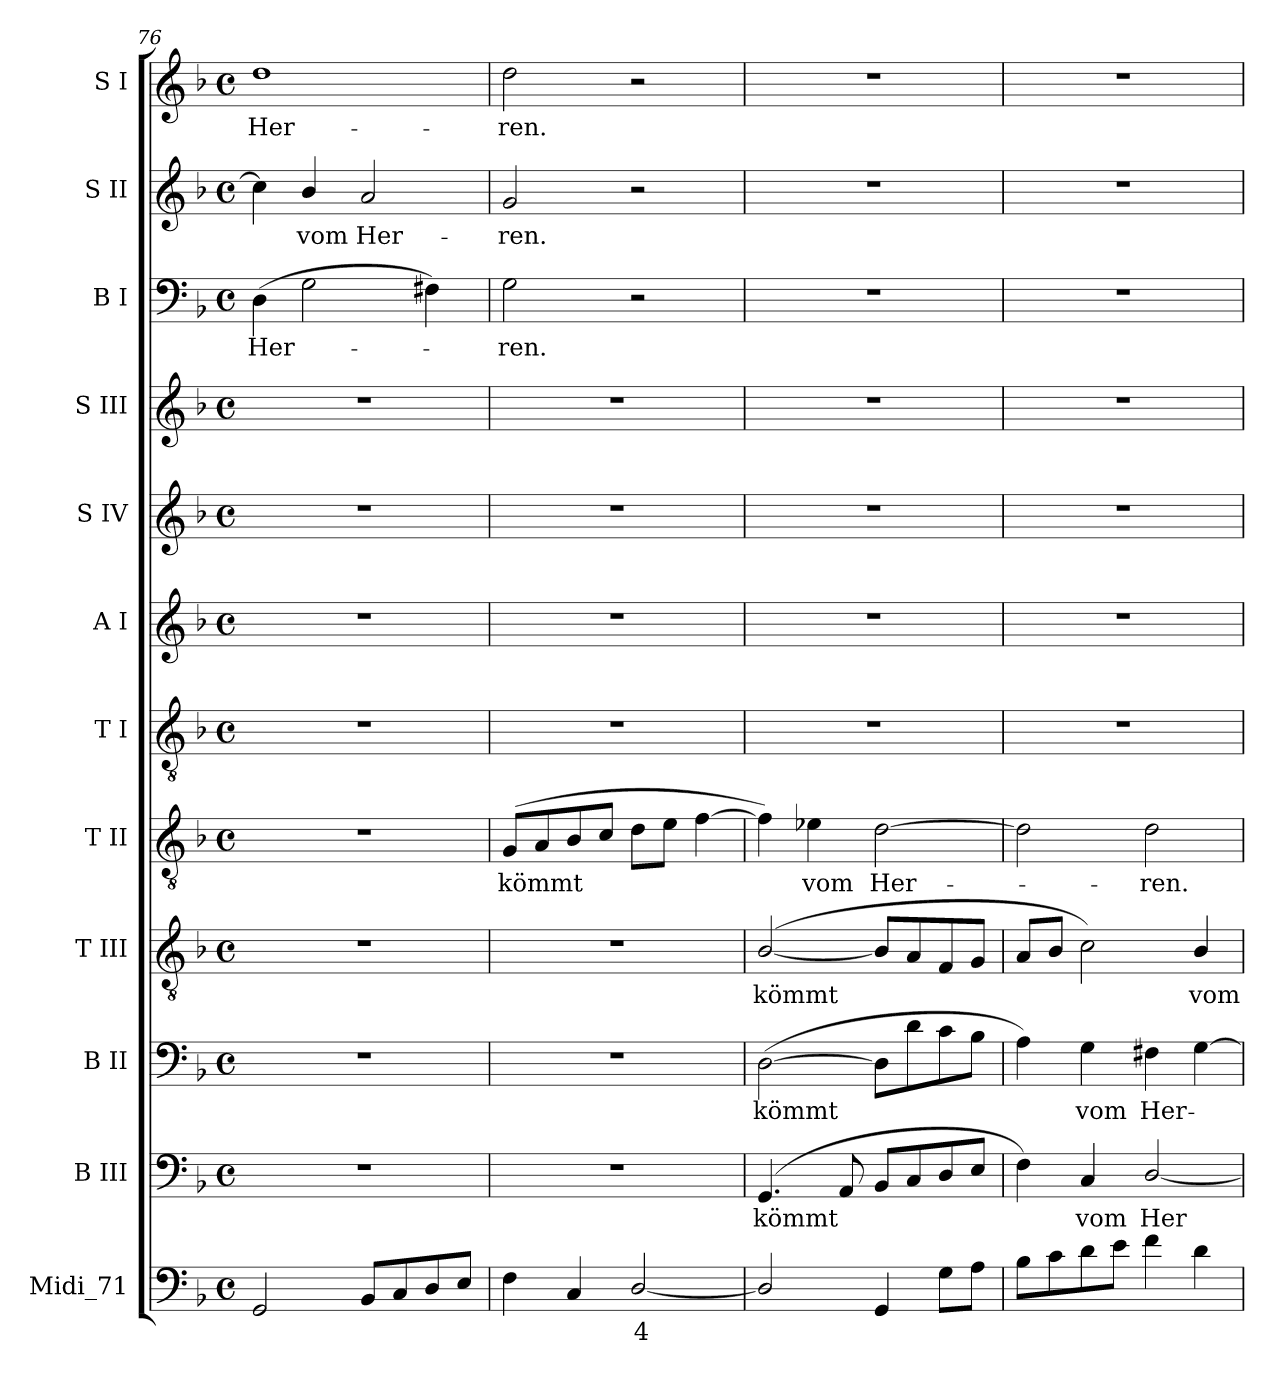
**kern	**text	**kern	**text	**kern	**text	**kern	**text	**kern	**text	**kern	**kern	**kern	**kern	**kern	**text	**kern	**text	**kern	**text
*part12	*part12	*part11	*part11	*part10	*part10	*part9	*part9	*part8	*part8	*part7	*part6	*part5	*part4	*part3	*part3	*part2	*part2	*part1	*part1
*staff12	*staff12	*staff11	*staff11	*staff10	*staff10	*staff9	*staff9	*staff8	*staff8	*staff7	*staff6	*staff5	*staff4	*staff3	*staff3	*staff2	*staff2	*staff1	*staff1
*I"Midi_71	*	*I"B III	*	*I"B II	*	*I"T III	*	*I"T II	*	*I"T I	*I"A I	*I"S IV	*I"S III	*I"B I	*	*I"S II	*	*I"S I	*
*	*	*I'B III	*	*I'B II	*	*I'T III	*	*I'T II	*	*I'T I	*I'A I	*I'S IV	*I'S III	*I'B I	*	*I'S II	*	*I'S I	*
*clefF4	*	*clefF4	*	*clefF4	*	*clefGv2	*	*clefGv2	*	*clefGv2	*clefG2	*clefG2	*clefG2	*clefF4	*	*clefG2	*	*clefG2	*
*k[b-]	*	*k[b-]	*	*k[b-]	*	*k[b-]	*	*k[b-]	*	*k[b-]	*k[b-]	*k[b-]	*k[b-]	*k[b-]	*	*k[b-]	*	*k[b-]	*
*F:	*	*F:	*	*F:	*	*F:	*	*F:	*	*F:	*F:	*F:	*F:	*F:	*	*F:	*	*F:	*
*M4/4	*	*M4/4	*	*M4/4	*	*M4/4	*	*M4/4	*	*M4/4	*M4/4	*M4/4	*M4/4	*M4/4	*	*M4/4	*	*M4/4	*
*met(c)	*	*met(c)	*	*met(c)	*	*met(c)	*	*met(c)	*	*met(c)	*met(c)	*met(c)	*met(c)	*met(c)	*	*met(c)	*	*met(c)	*
=76	=76	=76	=76	=76	=76	=76	=76	=76	=76	=76	=76	=76	=76	=76	=76	=76	=76	=76	=76
!	!	!	!	!	!	!	!	!	!	!	!	!	!	!	!LO:LY:b	!	!	!	!LO:LY:b
2GG	.	1r	.	1r	.	1r	.	1r	.	1r	1r	1r	1r	(>4D	Her-	4cc]	.	1dd	Her-
!	!	!	!	!	!	!	!	!	!	!	!	!	!	!	!	!	!LO:LY:b	!	!
.	.	.	.	.	.	.	.	.	.	.	.	.	.	2G	.	4b-/	vom	.	.
!	!	!	!	!	!	!	!	!	!	!	!	!	!	!	!	!	!LO:LY:b	!	!
8BB-L	.	.	.	.	.	.	.	.	.	.	.	.	.	.	.	2a	Her-	.	.
8C	.	.	.	.	.	.	.	.	.	.	.	.	.	.	.	.	.	.	.
8D	.	.	.	.	.	.	.	.	.	.	.	.	.	4F#X)	.	.	.	.	.
8EJ	.	.	.	.	.	.	.	.	.	.	.	.	.	.	.	.	.	.	.
=77	=77	=77	=77	=77	=77	=77	=77	=77	=77	=77	=77	=77	=77	=77	=77	=77	=77	=77	=77
!	!	!	!	!	!	!	!	!	!LO:LY:b	!	!	!	!	!	!LO:LY:b	!	!LO:LY:b	!	!LO:LY:b
4F	.	1r	.	1r	.	1r	.	(<8GL	kömmt	1r	1r	1r	1r	2G	ren.	2g	-ren.	2dd	-ren.
.	.	.	.	.	.	.	.	8A	.	.	.	.	.	.	.	.	.	.	.
4C	.	.	.	.	.	.	.	8B-	.	.	.	.	.	.	.	.	.	.	.
.	.	.	.	.	.	.	.	8cJ	.	.	.	.	.	.	.	.	.	.	.
!	!LO:LY:b	!	!	!	!	!	!	!	!	!	!	!	!	!	!	!	!	!	!
[2D/	4	.	.	.	.	.	.	8dL	.	.	.	.	.	2r	.	2r	.	2r	.
.	.	.	.	.	.	.	.	8eJ	.	.	.	.	.	.	.	.	.	.	.
.	.	.	.	.	.	.	.	[4f	.	.	.	.	.	.	.	.	.	.	.
=78	=78	=78	=78	=78	=78	=78	=78	=78	=78	=78	=78	=78	=78	=78	=78	=78	=78	=78	=78
!	!	!	!LO:LY:b	!	!LO:LY:b	!	!LO:LY:b	!	!	!	!	!	!	!	!	!	!	!	!
2D/]	.	(<4.GG	kömmt	(>[2D	kömmt	(<[2B-/	kömmt	4f])	.	1r	1r	1r	1r	1r	.	1r	.	1r	.
!	!	!	!	!	!	!	!	!	!LO:LY:b	!	!	!	!	!	!	!	!	!	!
.	.	.	.	.	.	.	.	4e-X	vom	.	.	.	.	.	.	.	.	.	.
.	.	8AA	.	.	.	.	.	.	.	.	.	.	.	.	.	.	.	.	.
!	!	!	!	!	!	!	!	!	!LO:LY:b	!	!	!	!	!	!	!	!	!	!
4GG	.	8BB-L	.	8DL]	.	8B-L]	.	[2d	Her-	.	.	.	.	.	.	.	.	.	.
.	.	8C	.	8d	.	8A	.	.	.	.	.	.	.	.	.	.	.	.	.
8GL	.	8D	.	8c	.	8F	.	.	.	.	.	.	.	.	.	.	.	.	.
8AJ	.	8EJ	.	8B-J	.	8GJ	.	.	.	.	.	.	.	.	.	.	.	.	.
!!LO:LB:g=z
=79	=79	=79	=79	=79	=79	=79	=79	=79	=79	=79	=79	=79	=79	=79	=79	=79	=79	=79	=79
8B-L	.	4F)	.	4A)	.	8AL	.	2d]	.	1r	1r	1r	1r	1r	.	1r	.	1r	.
8c	.	.	.	.	.	8B-J	.	.	.	.	.	.	.	.	.	.	.	.	.
!	!	!	!LO:LY:b	!	!LO:LY:b	!	!	!	!	!	!	!	!	!	!	!	!	!	!
8d	.	4C	vom	4G	vom	2c)	.	.	.	.	.	.	.	.	.	.	.	.	.
8eJ	.	.	.	.	.	.	.	.	.	.	.	.	.	.	.	.	.	.	.
!	!	!	!LO:LY:b	!	!LO:LY:b	!	!	!	!LO:LY:b	!	!	!	!	!	!	!	!	!	!
4f	.	[2D/	Her-	4F#X	Her-	.	.	2d	ren.	.	.	.	.	.	.	.	.	.	.
!	!	!	!	!	!	!	!LO:LY:b	!	!	!	!	!	!	!	!	!	!	!	!
4d	.	.	.	[4G	.	4B-/	vom	.	.	.	.	.	.	.	.	.	.	.	.
=	=	=	=	=	=	=	=	=	=	=	=	=	=	=	=	=	=	=	=
*-	*-	*-	*-	*-	*-	*-	*-	*-	*-	*-	*-	*-	*-	*-	*-	*-	*-	*-	*-
